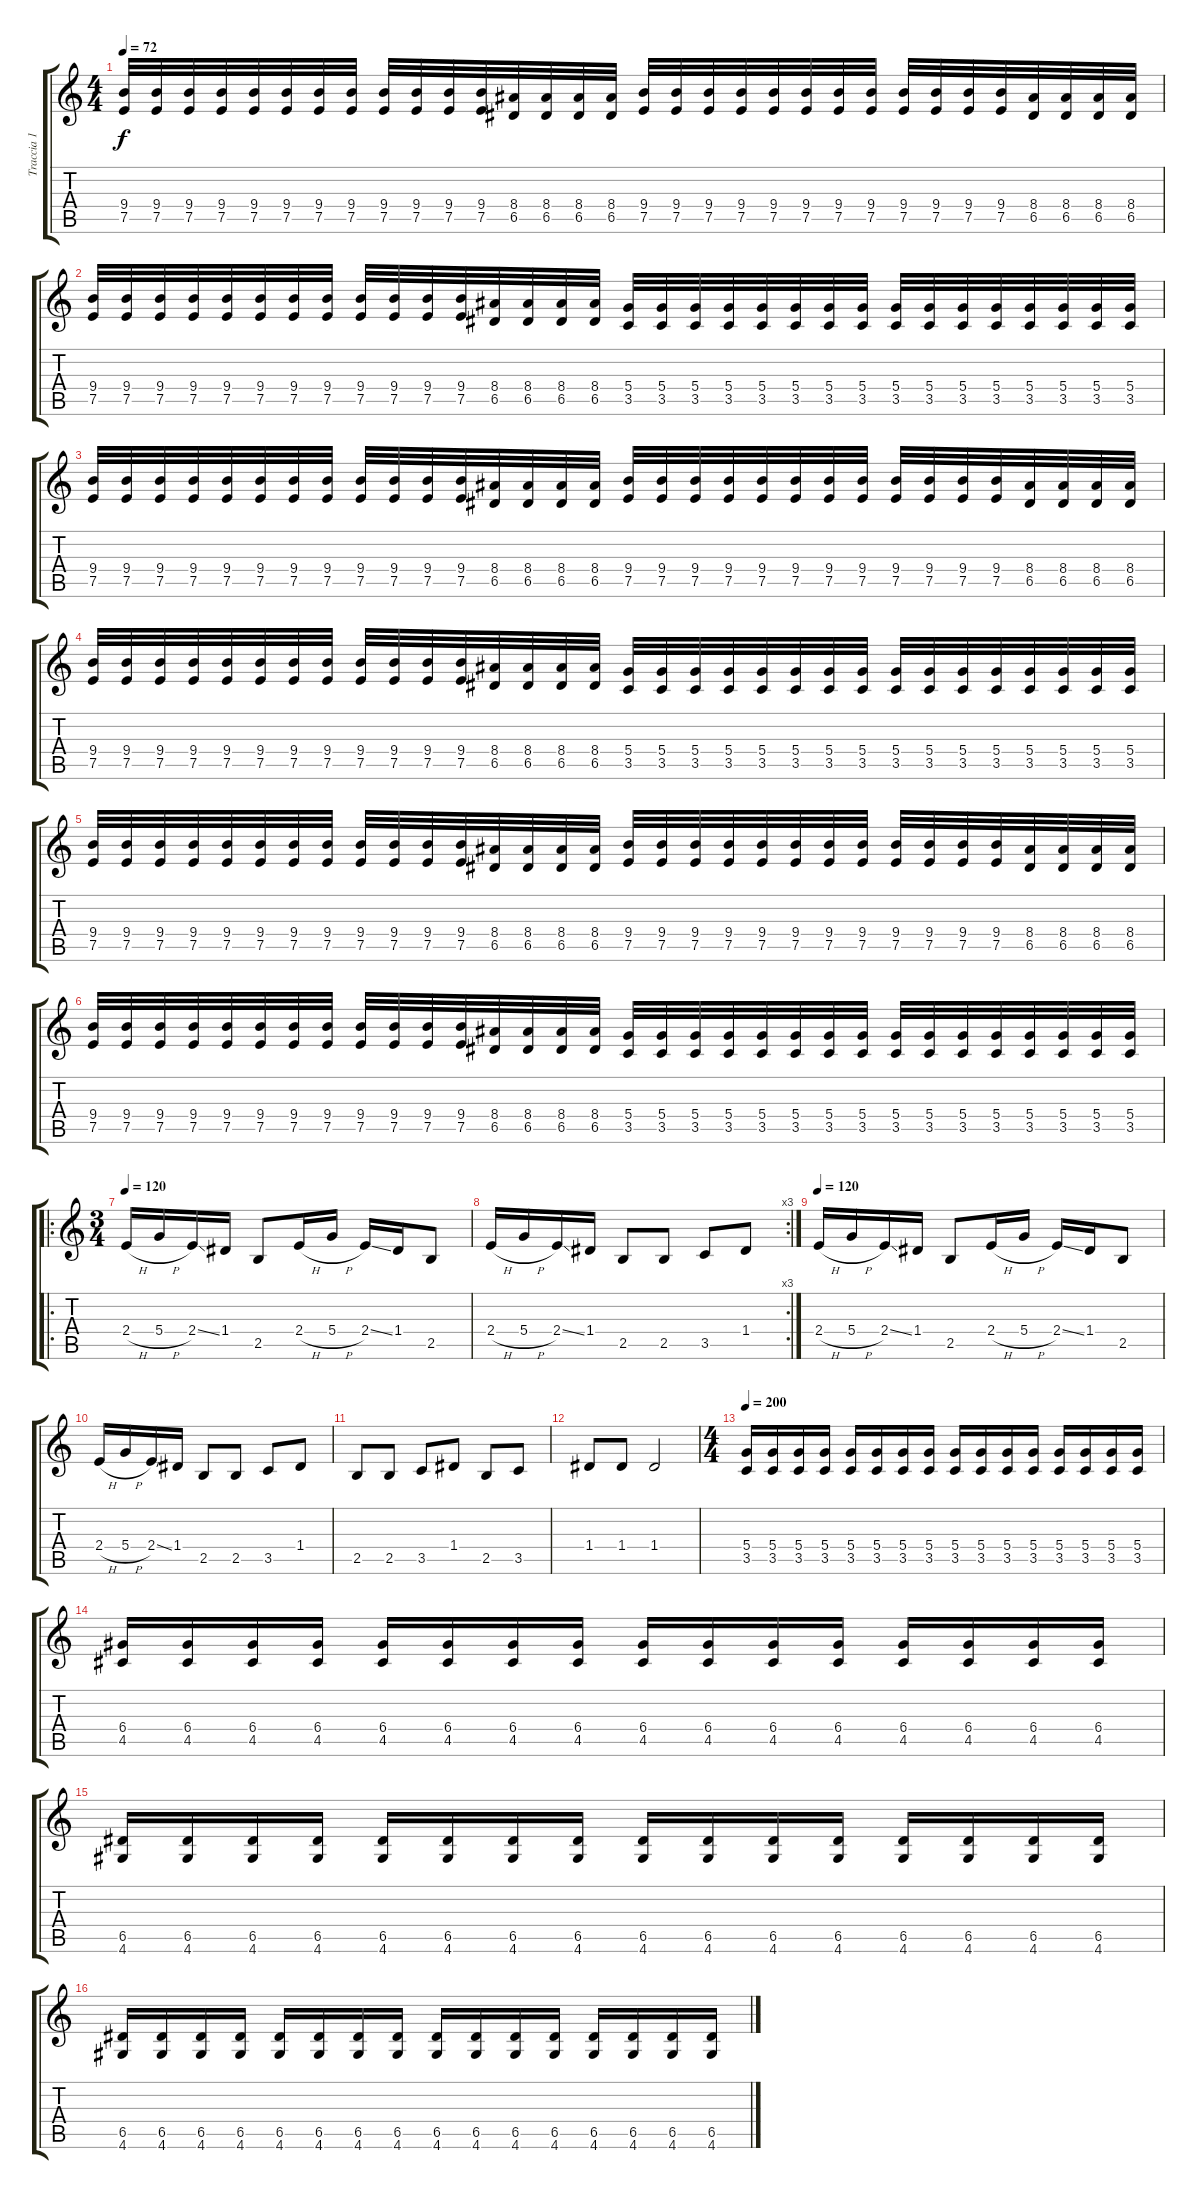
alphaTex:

\track ("Traccia 1" "Traccia 1") {instrument distortionguitar}
\staff {score tabs}
\tuning (E4 B3 G3 D3 A2 E2) {hide}
\ts (4 4)
\tempo 72
\clef g2
\ks c
(9.4 7.5).32{dy f} (9.4 7.5).32 (9.4 7.5).32 (9.4 7.5).32 (9.4 7.5).32 (9.4 7.5).32 (9.4 7.5).32 (9.4 7.5).32 (9.4 7.5).32 (9.4 7.5).32 (9.4 7.5).32 (9.4 7.5).32 (8.4 6.5).32 (8.4 6.5).32 (8.4 6.5).32 (8.4 6.5).32 (9.4 7.5).32 (9.4 7.5).32 (9.4 7.5).32 (9.4 7.5).32 (9.4 7.5).32 (9.4 7.5).32 (9.4 7.5).32 (9.4 7.5).32 (9.4 7.5).32 (9.4 7.5).32 (9.4 7.5).32 (9.4 7.5).32 (8.4 6.5).32 (8.4 6.5).32 (8.4 6.5).32 (8.4 6.5).32 |
(9.4 7.5).32 (9.4 7.5).32 (9.4 7.5).32 (9.4 7.5).32 (9.4 7.5).32 (9.4 7.5).32 (9.4 7.5).32 (9.4 7.5).32 (9.4 7.5).32 (9.4 7.5).32 (9.4 7.5).32 (9.4 7.5).32 (8.4 6.5).32 (8.4 6.5).32 (8.4 6.5).32 (8.4 6.5).32 (5.4 3.5).32 (5.4 3.5).32 (5.4 3.5).32 (5.4 3.5).32 (5.4 3.5).32 (5.4 3.5).32 (5.4 3.5).32 (5.4 3.5).32 (5.4 3.5).32 (5.4 3.5).32 (5.4 3.5).32 (5.4 3.5).32 (5.4 3.5).32 (5.4 3.5).32 (5.4 3.5).32 (5.4 3.5).32 |
(9.4 7.5).32 (9.4 7.5).32 (9.4 7.5).32 (9.4 7.5).32 (9.4 7.5).32 (9.4 7.5).32 (9.4 7.5).32 (9.4 7.5).32 (9.4 7.5).32 (9.4 7.5).32 (9.4 7.5).32 (9.4 7.5).32 (8.4 6.5).32 (8.4 6.5).32 (8.4 6.5).32 (8.4 6.5).32 (9.4 7.5).32 (9.4 7.5).32 (9.4 7.5).32 (9.4 7.5).32 (9.4 7.5).32 (9.4 7.5).32 (9.4 7.5).32 (9.4 7.5).32 (9.4 7.5).32 (9.4 7.5).32 (9.4 7.5).32 (9.4 7.5).32 (8.4 6.5).32 (8.4 6.5).32 (8.4 6.5).32 (8.4 6.5).32 |
(9.4 7.5).32 (9.4 7.5).32 (9.4 7.5).32 (9.4 7.5).32 (9.4 7.5).32 (9.4 7.5).32 (9.4 7.5).32 (9.4 7.5).32 (9.4 7.5).32 (9.4 7.5).32 (9.4 7.5).32 (9.4 7.5).32 (8.4 6.5).32 (8.4 6.5).32 (8.4 6.5).32 (8.4 6.5).32 (5.4 3.5).32 (5.4 3.5).32 (5.4 3.5).32 (5.4 3.5).32 (5.4 3.5).32 (5.4 3.5).32 (5.4 3.5).32 (5.4 3.5).32 (5.4 3.5).32 (5.4 3.5).32 (5.4 3.5).32 (5.4 3.5).32 (5.4 3.5).32 (5.4 3.5).32 (5.4 3.5).32 (5.4 3.5).32 |
(9.4 7.5).32 (9.4 7.5).32 (9.4 7.5).32 (9.4 7.5).32 (9.4 7.5).32 (9.4 7.5).32 (9.4 7.5).32 (9.4 7.5).32 (9.4 7.5).32 (9.4 7.5).32 (9.4 7.5).32 (9.4 7.5).32 (8.4 6.5).32 (8.4 6.5).32 (8.4 6.5).32 (8.4 6.5).32 (9.4 7.5).32 (9.4 7.5).32 (9.4 7.5).32 (9.4 7.5).32 (9.4 7.5).32 (9.4 7.5).32 (9.4 7.5).32 (9.4 7.5).32 (9.4 7.5).32 (9.4 7.5).32 (9.4 7.5).32 (9.4 7.5).32 (8.4 6.5).32 (8.4 6.5).32 (8.4 6.5).32 (8.4 6.5).32 |
(9.4 7.5).32 (9.4 7.5).32 (9.4 7.5).32 (9.4 7.5).32 (9.4 7.5).32 (9.4 7.5).32 (9.4 7.5).32 (9.4 7.5).32 (9.4 7.5).32 (9.4 7.5).32 (9.4 7.5).32 (9.4 7.5).32 (8.4 6.5).32 (8.4 6.5).32 (8.4 6.5).32 (8.4 6.5).32 (5.4 3.5).32 (5.4 3.5).32 (5.4 3.5).32 (5.4 3.5).32 (5.4 3.5).32 (5.4 3.5).32 (5.4 3.5).32 (5.4 3.5).32 (5.4 3.5).32 (5.4 3.5).32 (5.4 3.5).32 (5.4 3.5).32 (5.4 3.5).32 (5.4 3.5).32 (5.4 3.5).32 (5.4 3.5).32 |
\ro
\ts (3 4)
\tempo 120
2.4{h}.16 5.4{h}.16 2.4{ss}.16 1.4.16 2.5.8 2.4{h}.16 5.4{h}.16 2.4{ss}.16 1.4.16 2.5.8 |
\rc 3
2.4{h}.16 5.4{h}.16 2.4{ss}.16 1.4.16 2.5.8 2.5.8 3.5.8 1.4.8 |
\tempo 120
2.4{h}.16 5.4{h}.16 2.4{ss}.16 1.4.16 2.5.8 2.4{h}.16 5.4{h}.16 2.4{ss}.16 1.4.16 2.5.8 |
2.4{h}.16 5.4{h}.16 2.4{ss}.16 1.4.16 2.5.8 2.5.8 3.5.8 1.4.8 |
2.5.8 2.5.8 3.5.8 1.4.8 2.5.8 3.5.8 |
1.4.8 1.4.8 1.4.2 |
\ts (4 4)
\tempo 200
(5.4 3.5).16 (5.4 3.5).16 (5.4 3.5).16 (5.4 3.5).16 (5.4 3.5).16 (5.4 3.5).16 (5.4 3.5).16 (5.4 3.5).16 (5.4 3.5).16 (5.4 3.5).16 (5.4 3.5).16 (5.4 3.5).16 (5.4 3.5).16 (5.4 3.5).16 (5.4 3.5).16 (5.4 3.5).16 |
(6.4 4.5).16 (6.4 4.5).16 (6.4 4.5).16 (6.4 4.5).16 (6.4 4.5).16 (6.4 4.5).16 (6.4 4.5).16 (6.4 4.5).16 (6.4 4.5).16 (6.4 4.5).16 (6.4 4.5).16 (6.4 4.5).16 (6.4 4.5).16 (6.4 4.5).16 (6.4 4.5).16 (6.4 4.5).16 |
(6.5 4.6).16 (6.5 4.6).16 (6.5 4.6).16 (6.5 4.6).16 (6.5 4.6).16 (6.5 4.6).16 (6.5 4.6).16 (6.5 4.6).16 (6.5 4.6).16 (6.5 4.6).16 (6.5 4.6).16 (6.5 4.6).16 (6.5 4.6).16 (6.5 4.6).16 (6.5 4.6).16 (6.5 4.6).16 |
(6.5 4.6).16 (6.5 4.6).16 (6.5 4.6).16 (6.5 4.6).16 (6.5 4.6).16 (6.5 4.6).16 (6.5 4.6).16 (6.5 4.6).16 (6.5 4.6).16 (6.5 4.6).16 (6.5 4.6).16 (6.5 4.6).16 (6.5 4.6).16 (6.5 4.6).16 (6.5 4.6).16 (6.5 4.6).16
